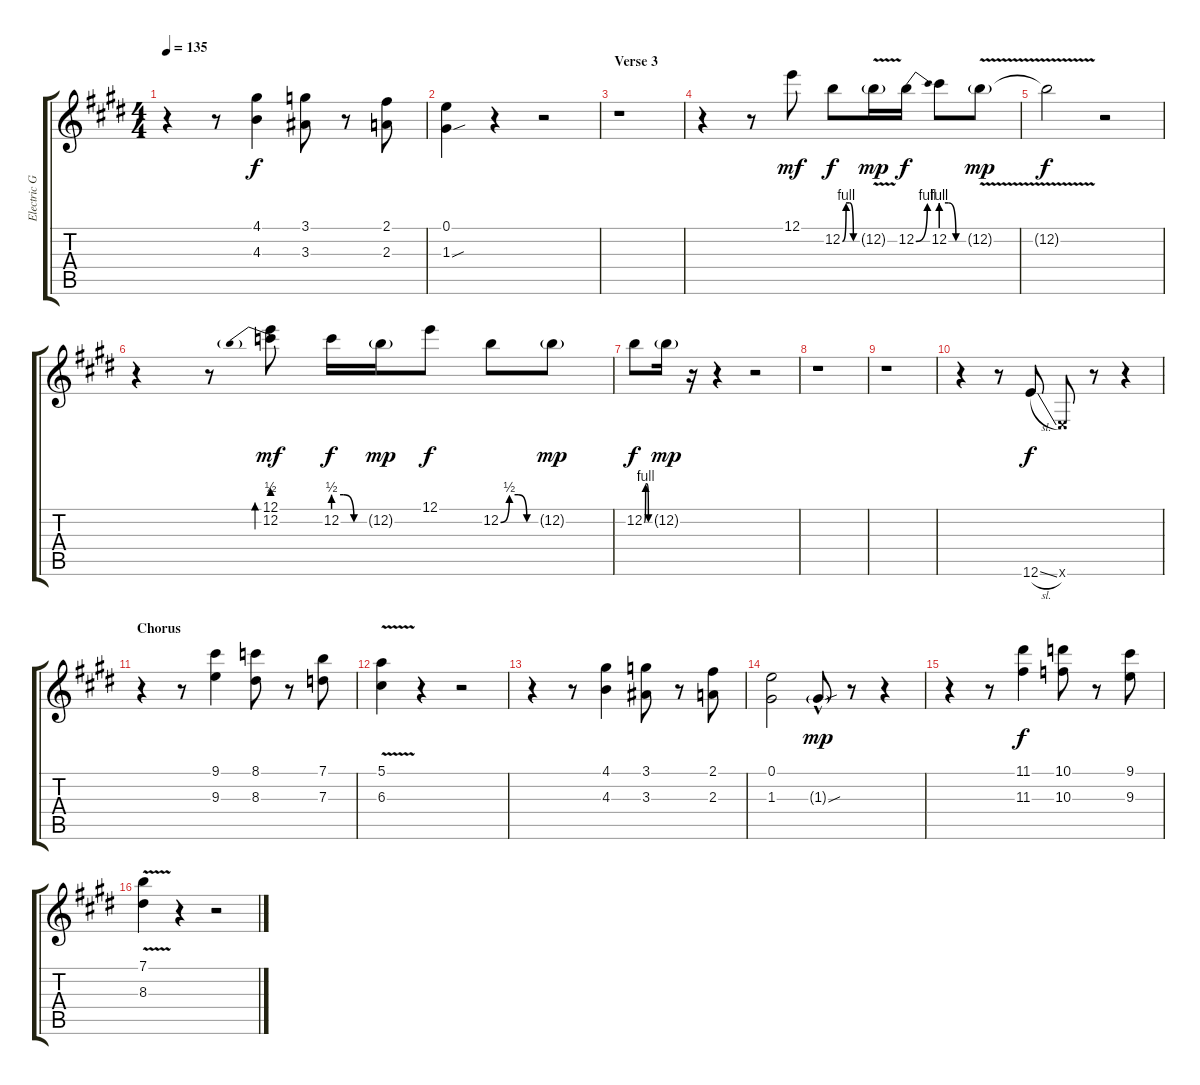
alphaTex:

\track ("Electric Guitar 1" "Electric G") {instrument electricguitarjazz}
\staff {score tabs}
\tuning (E4 B3 G3 D3 A2 E2) {hide}
\ts (4 4)
\tempo 135
\clef g2
\ks e
r.4{dy f} r.8 (4.1 4.3).4 (3.1 3.3).8 r.8 (2.1 2.3).8 |
(0.1 1.3{sou}).4 r.4 r.2 |
\section ("" "Verse 3")
r.1 |
r.4 r.8 12.1.8{dy mf} 12.2{be (custom 0 0 15 4 30 4 45 0 60 0)}.8{dy f} 12.2{v g}.16{dy mp} 12.2{be (bend 0 0 60 4)}.16{dy f} 12.2{be (custom 0 4 20 4 40 0 60 0)}.8 12.2{v g}.8{dy mp} |
12.2{t}.2{dy f} r.2 |
r.4 r.8 (12.1 12.2{be (prebend 0 2 60 2)}).8{bd 30 dy mf} 12.2{be (custom 0 2 20 2 40 0 60 0)}.16{dy f} 12.2{g}.16{dy mp} 12.1.8{dy f} 12.2{be (custom 0 0 15 2 30 2 45 0 60 0)}.8 12.2{g}.8{dy mp} |
12.2{be (custom 0 0 15 4 30 4 45 0 60 0)}.8{dy f} 12.2{g}.16{dy mp} r.16 r.4 r.2 |
r.1 |
r.1 |
r.4 r.8 12.6{sl}.8{dy f} 0.6{x}.8 r.8 r.4 |
\section ("" "Chorus")
r.4 r.8 (9.1 9.3).4 (8.1 8.3).8 r.8 (7.1 7.3).8 |
(5.1{v} 6.3).4 r.4 r.2 |
r.4 r.8 (4.1 4.3).4 (3.1 3.3).8 r.8 (2.1 2.3).8 |
(0.1 1.3).2 1.3{sou g hac}.8{dy mp} r.8 r.4 |
r.4 r.8 (11.1 11.3).4{dy f} (10.1 10.3).8 r.8 (9.1 9.3).8 |
(7.1{v} 8.3).4 r.4 r.2
